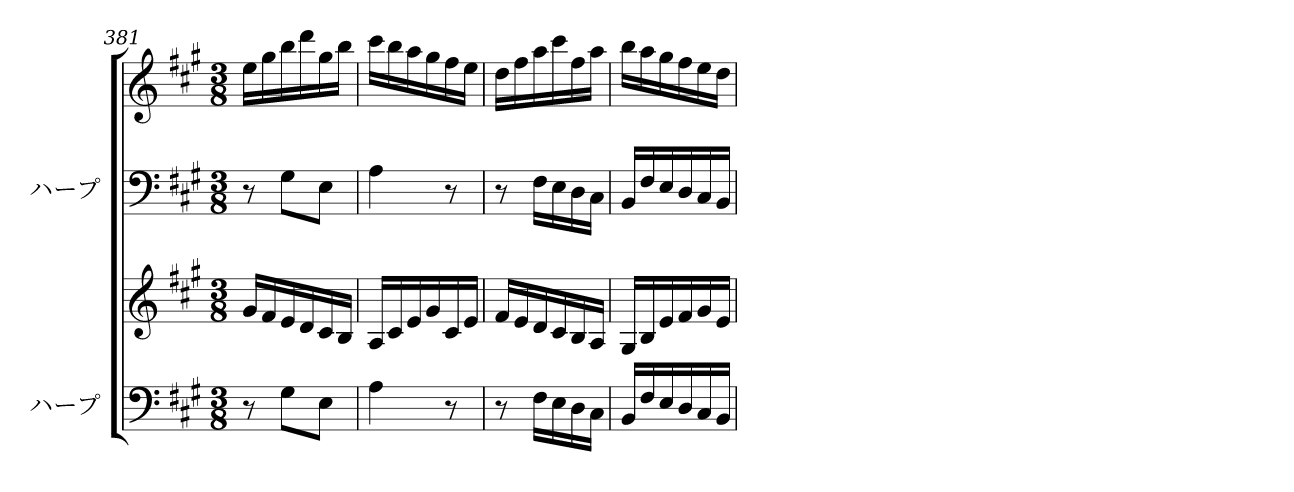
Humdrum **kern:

**kern	**kern	**kern	**kern
*part2	*part2	*part1	*part1
*staff4	*staff3	*staff2	*staff1
*I"ハープ	*	*I"ハープ	*
!!LO:LB:g=z
*clefF4	*clefG2	*clefF4	*clefG2
*k[f#c#g#]	*k[f#c#g#]	*k[f#c#g#]	*k[f#c#g#]
*M3/8	*M3/8	*M3/8	*M3/8
=381	=381	=381	=381
8r	16g#/LL	8r	16ee\LL
.	16f#/	.	16gg#\
8G#\L	16e/	8G#\L	16bb\
.	16d/	.	16ddd\
8E\J	16c#/	8E\J	16gg#\
.	16B/JJ	.	16bb\JJ
=382	=382	=382	=382
4A\	16A/LL	4A\	16ccc#\LL
.	16c#/	.	16bb\
.	16e/	.	16aa\
.	16g#/	.	16gg#\
8r	16c#/	8r	16ff#\
.	16e/JJ	.	16ee\JJ
=383	=383	=383	=383
8r	16f#/LL	8r	16dd\LL
.	16e/	.	16ff#\
16F#\LL	16d/	16F#\LL	16aa\
16E\	16c#/	16E\	16ccc#\
16D\	16B/	16D\	16ff#\
16C#\JJ	16A/JJ	16C#\JJ	16aa\JJ
=384	=384	=384	=384
16BB/LL	16G#/LL	16BB/LL	16bb\LL
16F#/	16B/	16F#/	16aa\
16E/	16e/	16E/	16gg#\
16D/	16f#/	16D/	16ff#\
16C#/	16g#/	16C#/	16ee\
16BB/JJ	16e/JJ	16BB/JJ	16dd\JJ
=	=	=	=
*-	*-	*-	*-
